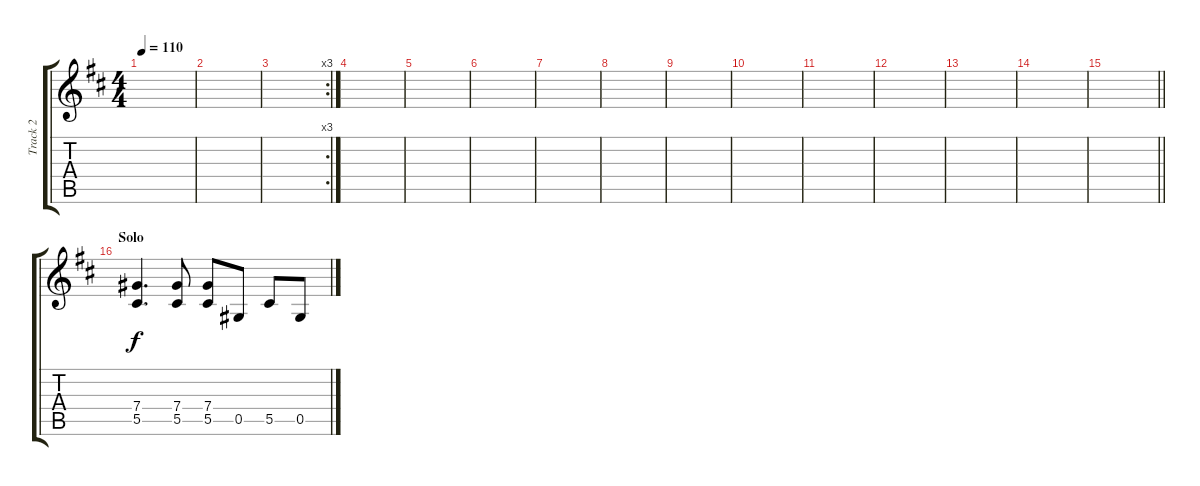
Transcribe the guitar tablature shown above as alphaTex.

\track ("Track 2" "Track 2") {instrument distortionguitar}
\staff {score tabs}
\tuning (Eb4 Bb3 Gb3 Db3 Ab2 Eb2) {hide}
\ts (4 4)
\tempo 110
\clef g2
\ks d
|
|
\rc 3
|
|
|
|
|
|
|
|
|
|
|
|
\barLineRight lightlight
|
\section ("" "Solo")
(7.4 5.5).4{d} (7.4 5.5).8 (7.4 5.5).8 0.5.8 5.5.8 0.5.8
